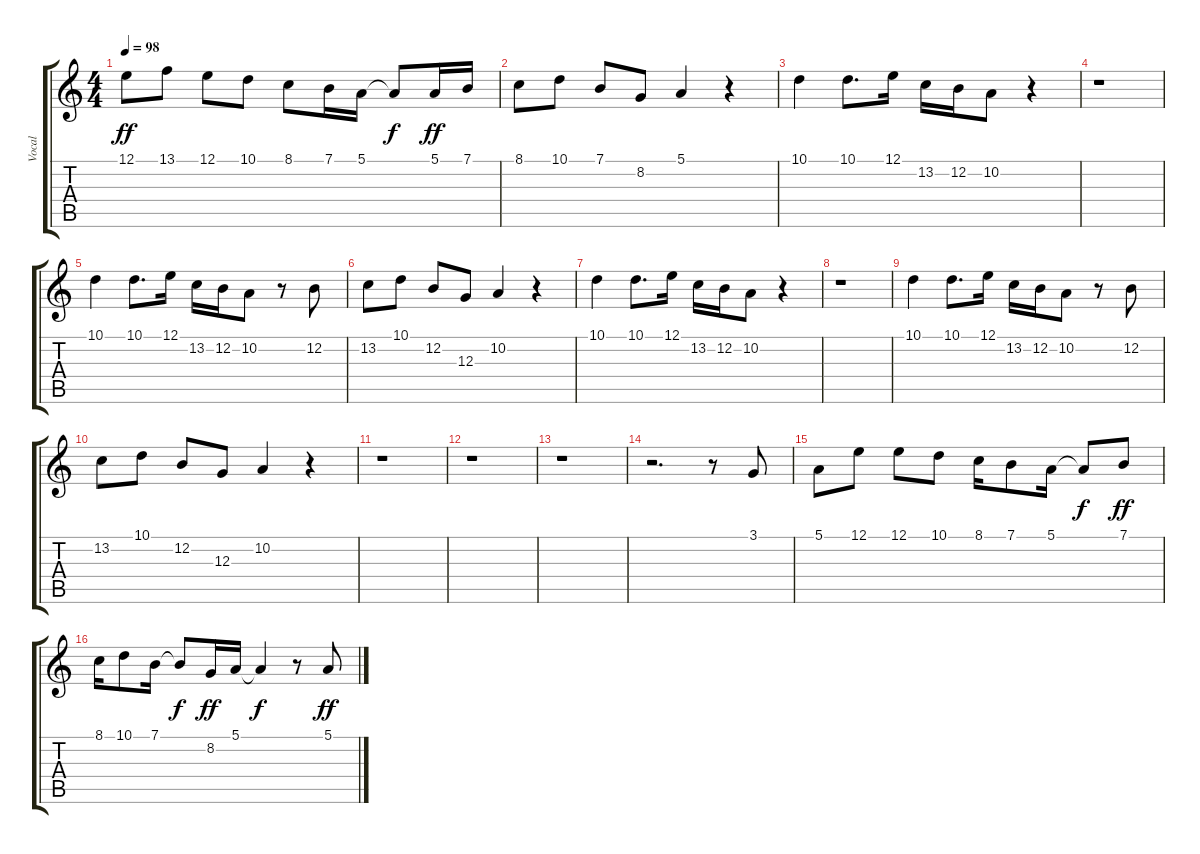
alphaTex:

\track ("Vocal" "Vocal") {instrument brightacousticpiano}
\staff {score tabs}
\tuning (E4 B3 G3 D3 A2 E2) {hide}
\ts (4 4)
\tempo 98
\clef g2
\ks c
12.1.8{dy ff} 13.1.8 12.1.8 10.1.8 8.1.8 7.1.16 5.1.16 5.1{t}.8{dy f} 5.1.16{dy ff} 7.1.16 |
8.1.8 10.1.8 7.1.8 8.2.8 5.1.4 r.4 |
10.1.4 10.1.8{d} 12.1.16 13.2.16 12.2.16 10.2.8 r.4 |
r.1 |
10.1.4 10.1.8{d} 12.1.16 13.2.16 12.2.16 10.2.8 r.8 12.2.8 |
13.2.8 10.1.8 12.2.8 12.3.8 10.2.4 r.4 |
10.1.4 10.1.8{d} 12.1.16 13.2.16 12.2.16 10.2.8 r.4 |
r.1 |
10.1.4 10.1.8{d} 12.1.16 13.2.16 12.2.16 10.2.8 r.8 12.2.8 |
13.2.8 10.1.8 12.2.8 12.3.8 10.2.4 r.4 |
r.1 |
r.1 |
r.1 |
r.2{d} r.8 3.1.8 |
5.1.8 12.1.8 12.1.8 10.1.8 8.1.16 7.1.8 5.1.16 5.1{t}.8{dy f} 7.1.8{dy ff} |
8.1.16 10.1.8 7.1.16 7.1{t}.8{dy f} 8.2.16{dy ff} 5.1.16 5.1{t}.4{dy f} r.8 5.1.8{dy ff}
